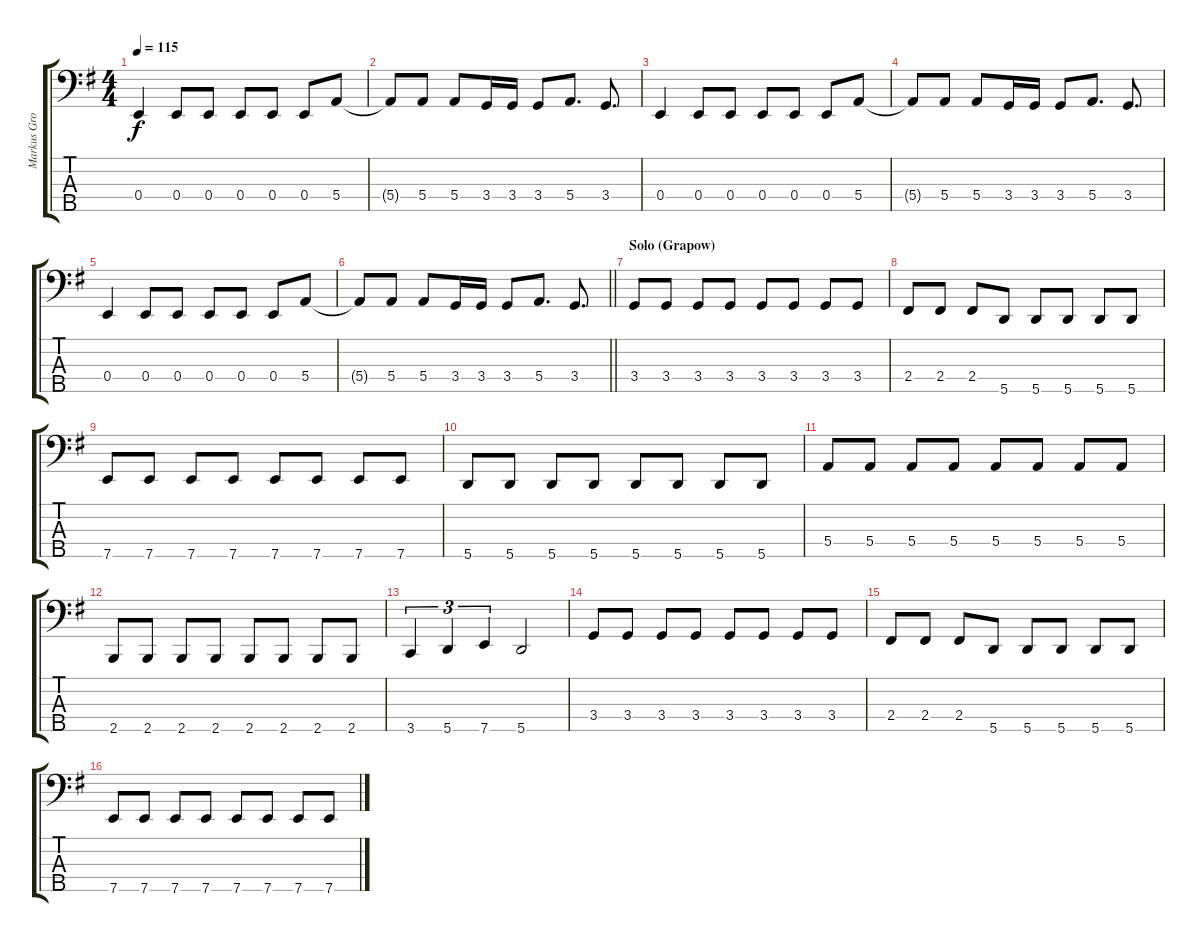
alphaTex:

\track ("Markus Grosskopf" "Markus Gro") {instrument electricbassfinger}
\staff {score tabs}
\tuning (G2 D2 A1 E1 A0) {hide}
\ts (4 4)
\tempo 115
\clef f4
\ks eminor
0.4.4{dy f} 0.4.8 0.4.8 0.4.8 0.4.8 0.4.8 5.4.8 |
5.4{t}.8 5.4.8 5.4.8 3.4.16 3.4.16 3.4.8 5.4.8{d} 3.4.8{d} |
0.4.4 0.4.8 0.4.8 0.4.8 0.4.8 0.4.8 5.4.8 |
5.4{t}.8 5.4.8 5.4.8 3.4.16 3.4.16 3.4.8 5.4.8{d} 3.4.8{d} |
0.4.4 0.4.8 0.4.8 0.4.8 0.4.8 0.4.8 5.4.8 |
\barLineRight lightlight
5.4{t}.8 5.4.8 5.4.8 3.4.16 3.4.16 3.4.8 5.4.8{d} 3.4.8{d} |
\section ("" "Solo (Grapow)")
3.4.8 3.4.8 3.4.8 3.4.8 3.4.8 3.4.8 3.4.8 3.4.8 |
2.4.8 2.4.8 2.4.8 5.5.8 5.5.8 5.5.8 5.5.8 5.5.8 |
7.5.8 7.5.8 7.5.8 7.5.8 7.5.8 7.5.8 7.5.8 7.5.8 |
5.5.8 5.5.8 5.5.8 5.5.8 5.5.8 5.5.8 5.5.8 5.5.8 |
5.4.8 5.4.8 5.4.8 5.4.8 5.4.8 5.4.8 5.4.8 5.4.8 |
2.5.8 2.5.8 2.5.8 2.5.8 2.5.8 2.5.8 2.5.8 2.5.8 |
3.5.4{tu (3 2)} 5.5.4{tu (3 2)} 7.5.4{tu (3 2)} 5.5.2 |
3.4.8 3.4.8 3.4.8 3.4.8 3.4.8 3.4.8 3.4.8 3.4.8 |
2.4.8 2.4.8 2.4.8 5.5.8 5.5.8 5.5.8 5.5.8 5.5.8 |
7.5.8 7.5.8 7.5.8 7.5.8 7.5.8 7.5.8 7.5.8 7.5.8
